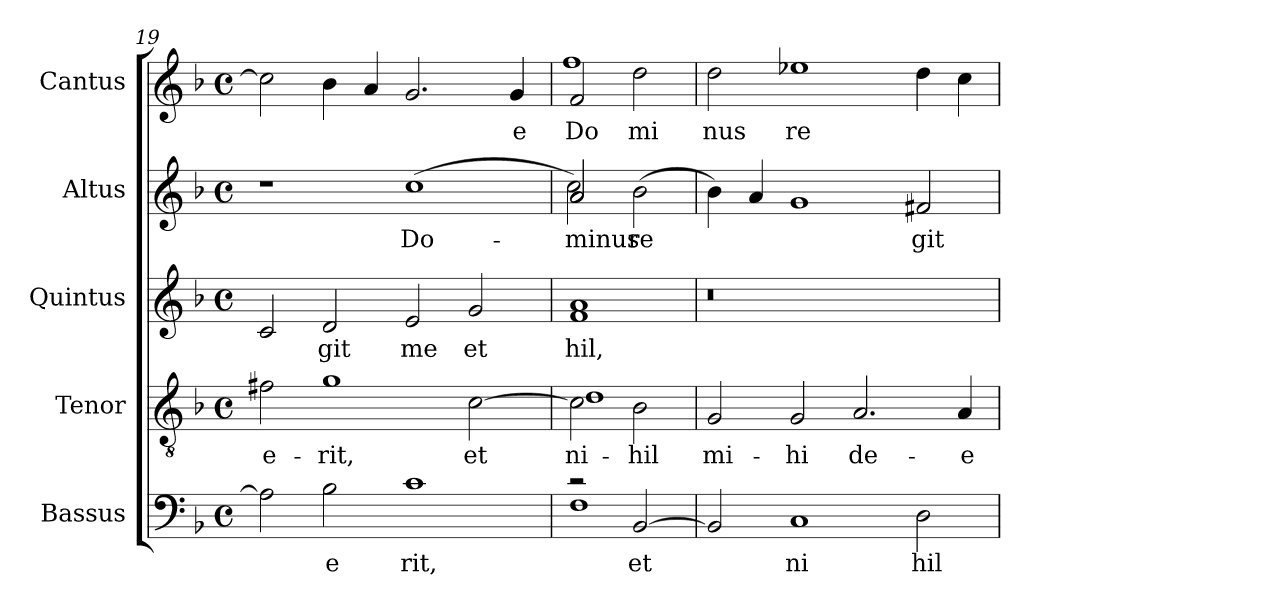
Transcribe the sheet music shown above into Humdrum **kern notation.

**kern	**text	**kern	**text	**kern	**text	**kern	**text	**kern	**text
*part5	*part5	*part4	*part4	*part3	*part3	*part2	*part2	*part1	*part1
*staff5	*staff5	*staff4	*staff4	*staff3	*staff3	*staff2	*staff2	*staff1	*staff1
*I"Bassus	*	*I"Tenor	*	*I"Quintus	*	*I"Altus	*	*I"Cantus	*
*clefF4	*	*clefGv2	*	*clefG2	*	*clefG2	*	*clefG2	*
*k[b-]	*	*k[b-]	*	*k[b-]	*	*k[b-]	*	*k[b-]	*
*F:	*	*F:	*	*F:	*	*F:	*	*F:	*
*M4/4	*	*M4/4	*	*M4/4	*	*M4/4	*	*M4/4	*
*met(c)	*	*met(c)	*	*met(c)	*	*met(c)	*	*met(c)	*
=19	=19	=19	=19	=19	=19	=19	=19	=19	=19
!	!	!	!LO:LY:b:cj	!	!	!	!	!	!
2A\]	.	2f#X\	-e-	2c/	.	1r	.	2cc\]	.
!	!LO:LY:b:cj	!	!LO:LY:b:cj	!	!LO:LY:b:cj	!	!	!	!
2B-\	e	1g	-rit,	2d/	git	.	.	4b-\	.
.	.	.	.	.	.	.	.	4a/	.
!	!LO:LY:b:cj	!	!	!	!LO:LY:b:cj	!	!LO:LY:b:cj	!	!
1c	rit,	.	.	2e/	me	(>1cc	Do-	2.g/	.
!	!	!	!LO:LY:b:cj	!	!LO:LY:b:cj	!	!	!	!
.	.	[>2c\	et	2g/	et	.	.	.	.
!	!	!	!	!	!	!	!	!	!LO:LY:b:cj
.	.	.	.	.	.	.	.	4g/	e
=20	=20	=20	=20	=20	=20	=20	=20	=20	=20
*^	*	*^	*	*	*	*	*	*	*
!	!	!	!	!	!LO:LY:b:cj	!	!LO:LY:b:cj	!	!LO:LY:b	!	!LO:LY:b:cj
*	*	*	*	*	*	*	*	*^	*	*^	*
*	*	*	*	*	*	*	*	*	*^	*	*	*	*
!	!	!	!	!	!	!	!	!	!	!	!	!	!	!LO:LY:b:cj
2r	1F	.	2c\]	1d	ni-	1a 1f	hil,	2a/	2cc\)	2a/	-minus	2f/	1ff	Do
!	!	!LO:LY:b:cj	!	!	!LO:LY:b:cj	!	!	!	!	!	!LO:LY:b:cj	!	!	!LO:LY:b:cj
[<2BB-/	.	et	2B-\	.	-hil	.	.	2ryy	(>2b-\	2ryy	re-	2dd\	.	mi
*v	*v	*	*	*	*	*	*	*	*	*	*	*v	*v	*
*	*	*v	*v	*	*	*	*	*	*	*	*	*
=21	=21	=21	=21	=21	=21	=21	=21	=21	=21	=21	=21
!	!	!	!LO:LY:b:cj	!	!	!	!	!	!	!	!LO:LY:b:cj
*	*	*	*	*	*	*v	*v	*v	*	*	*
2BB-/]	.	2G/	mi-	0r	.	4b-\)	.	2dd\	nus
.	.	.	.	.	.	4a/	.	.	.
!	!LO:LY:b:cj	!	!LO:LY:b:cj	!	!	!	!	!	!LO:LY:b:cj
1C	ni	2G/	-hi	.	.	1g	.	1ee-X	re
!	!	!	!LO:LY:b:cj	!	!	!	!	!	!
.	.	2.A/	de-	.	.	.	.	.	.
!	!LO:LY:b:cj	!	!	!	!	!	!LO:LY:b:cj	!	!
2D\	hil	.	.	.	.	2f#X/	-git	4dd\	.
!	!	!	!LO:LY:b:cj	!	!	!	!	!	!
.	.	4A/	-e-	.	.	.	.	4cc\	.
=	=	=	=	=	=	=	=	=	=
*-	*-	*-	*-	*-	*-	*-	*-	*-	*-
